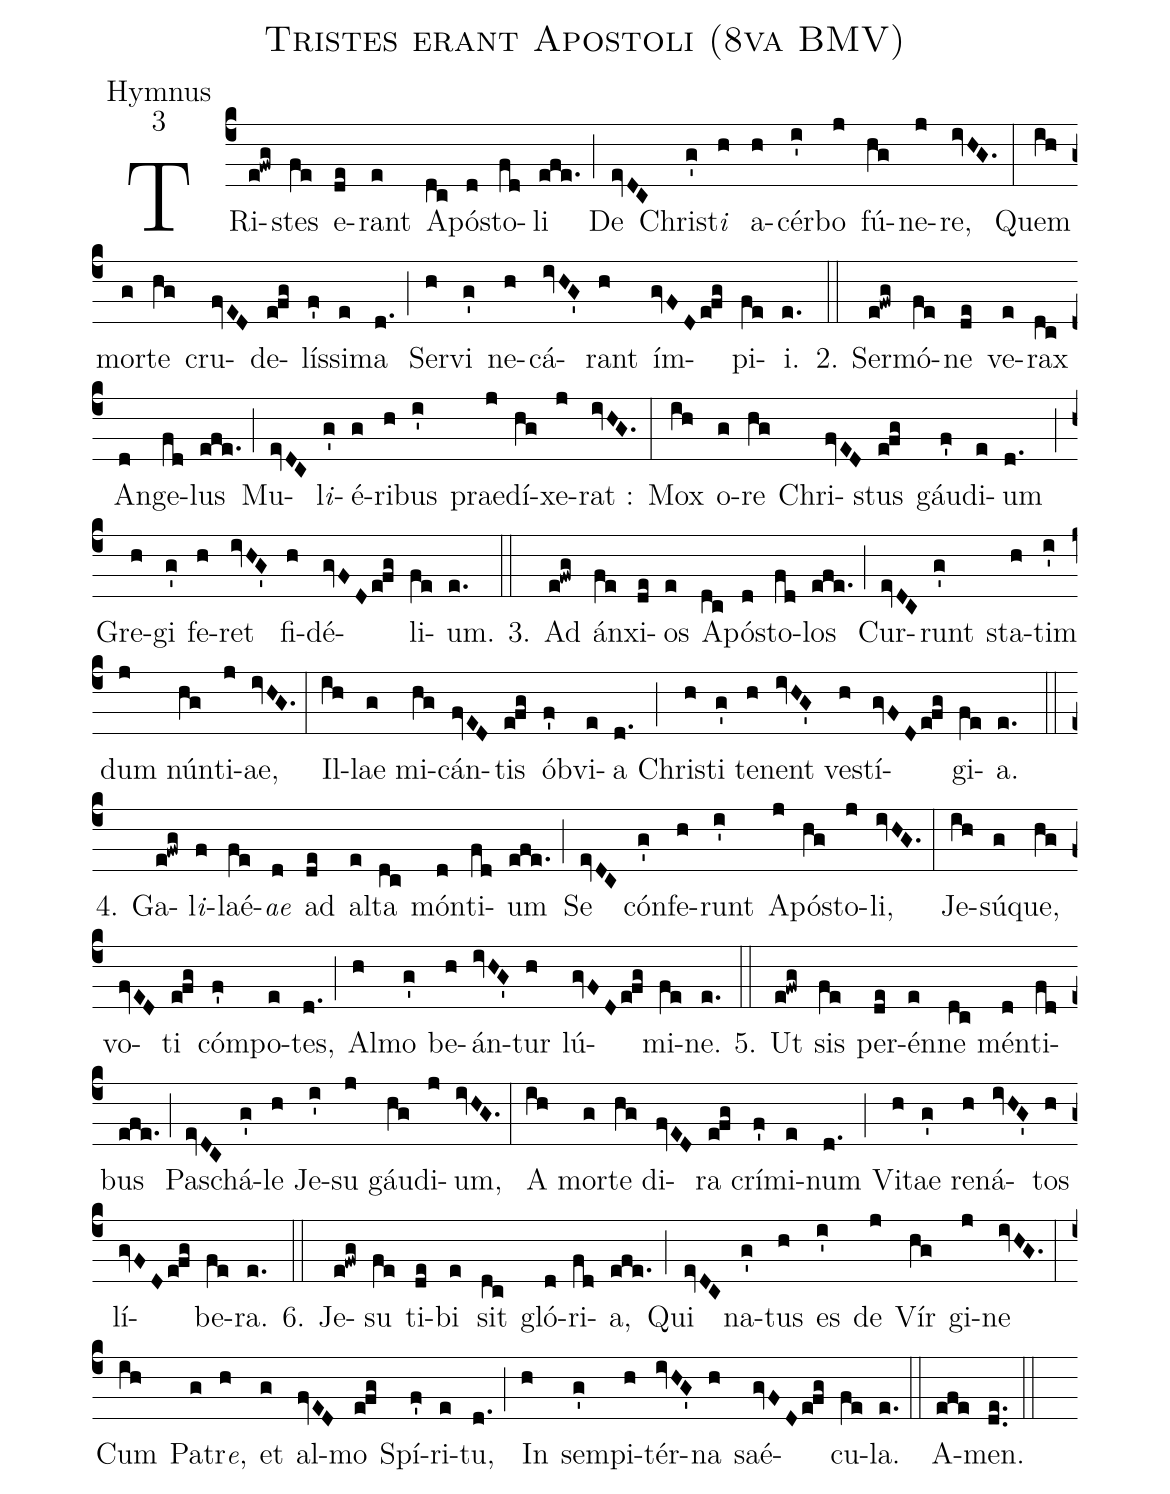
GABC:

name:Tristes erant Apostoli (8va BMV);
office-part:Hymnus;
mode:3;
%%
(c4) TRi(e!fwg)stes(fe) e(de)rant(e) A(dc)pó(d)sto(fd)li(efe.) (;) De(evDC) Chri(g')st{<e>i</e>}(h) a(h)cér(i')bo(j) fú(hg)ne(j)re,(ivHG.) (:) Quem(ih) mor(g)te(hg) cru(fvED)de(efg)lís(f')si(e)ma(d.) (;) Ser(h)vi(g') ne(h)cá(ivHG')rant(h) ím(gvFDefg)pi(fe)i.(e.) (::)
2. Ser(e!fwg)mó(fe)ne(de) ve(e)rax(dc) An(d)ge(fd)lus(efe.) (;) Mu(evDC)l{<e>i</e>}(g')é(g)ri(h)bus(i') prae(j)dí(hg)xe(j)rat :(ivHG.) (:) Mox(ih) o(g)re(hg) Chri(fvED)stus(efg) gáu(f')di(e)um(d.) (;) Gre(h)gi(g') fe(h)ret(ivHG') fi(h)dé(gvFDefg)li(fe)um.(e.) (::)
3. Ad(e!fwg) án(fe)xi(de)os(e) A(dc)pó(d)sto(fd)los(efe.) (;) Cur(evDC)runt(g') sta(h)tim(i') dum(j) nún(hg)ti(j)ae,(ivHG.) (:) Il(ih)lae(g) mi(hg)cán(fvED)tis(efg) ób(f')vi(e)a(d.) (;) Chri(h)sti(g') te(h)nent(ivHG') ve(h)stí(gvFDefg)gi(fe)a.(e.) (::)
4. Ga(e!fwg)l{<e>i</e>}(f)laé(fe){<e>ae</e>}(d) ad(de) al(e)ta(dc) món(d)ti(fd)um(efe.) (;) Se(evDC) cón(g')fe(h)runt(i') A(j)pó(hg)sto(j)li,(ivHG.) (:) Je(ih)sú(g)que,(hg) vo(fvED)ti(efg) cóm(f')po(e)tes,(d.) (;) Al(h)mo(g') be(h)án(ivHG')tur(h) lú(gvFDefg)mi(fe)ne.(e.) (::)
5. Ut(e!fwg) sis(fe) per(de)én(e)ne(dc) mén(d)ti(fd)bus(efe.) (;) Pa(evDC)schá(g')le(h) Je(i')su(j) gáu(hg)di(j)um,(ivHG.) (:) A(ih) mor(g)te(hg) di(fvED)ra(efg) crí(f')mi(e)num(d.) (;) Vi(h)tae(g') re(h)ná(ivHG')tos(h) lí(gvFDefg)be(fe)ra.(e.) (::)
6. Je(e!fwg)su(fe) ti(de)bi(e) sit(dc) gló(d)ri(fd)a,(efe.) (;) Qui(evDC) na(g')tus(h) es(i') de(j) Vír(hg) gi(j)ne(ivHG.) (:) Cum(ih) Pa(g)tr<e>e</e>,(h) et(g) al(fvED)mo(efg) Spí(f')ri(e)tu,(d.) (;) In(h) sem(g')pi(h)tér(ivHG')na(h) saé(gvFDefg)cu(fe)la.(e.) (::)
A(efe)men.(de..) (::)
